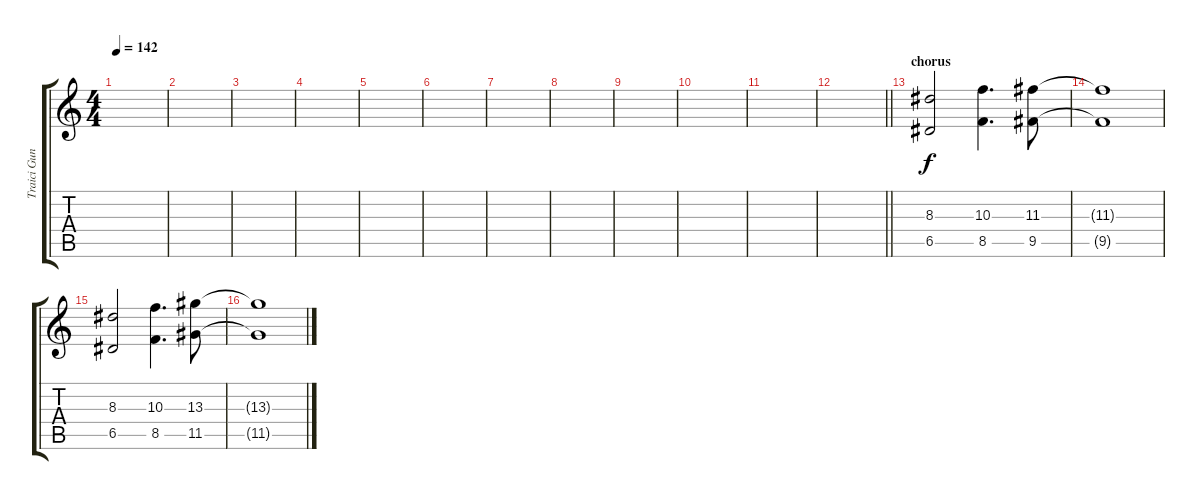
\track ("Traici Guns" "Traici Gun") {instrument distortionguitar}
\staff {score tabs}
\tuning (E4 B3 G3 D3 A2 E2) {hide}
\ts (4 4)
\tempo 142
\clef g2
\ks c
|
|
|
|
|
|
|
|
|
|
|
\barLineRight lightlight
|
\section ("" "chorus")
(8.3 6.5).2 (10.3 8.5).4{d} (11.3 9.5).8 |
(11.3{t} 9.5{t}).1 |
(8.3 6.5).2 (10.3 8.5).4{d} (13.3 11.5).8 |
(13.3{t} 11.5{t}).1
